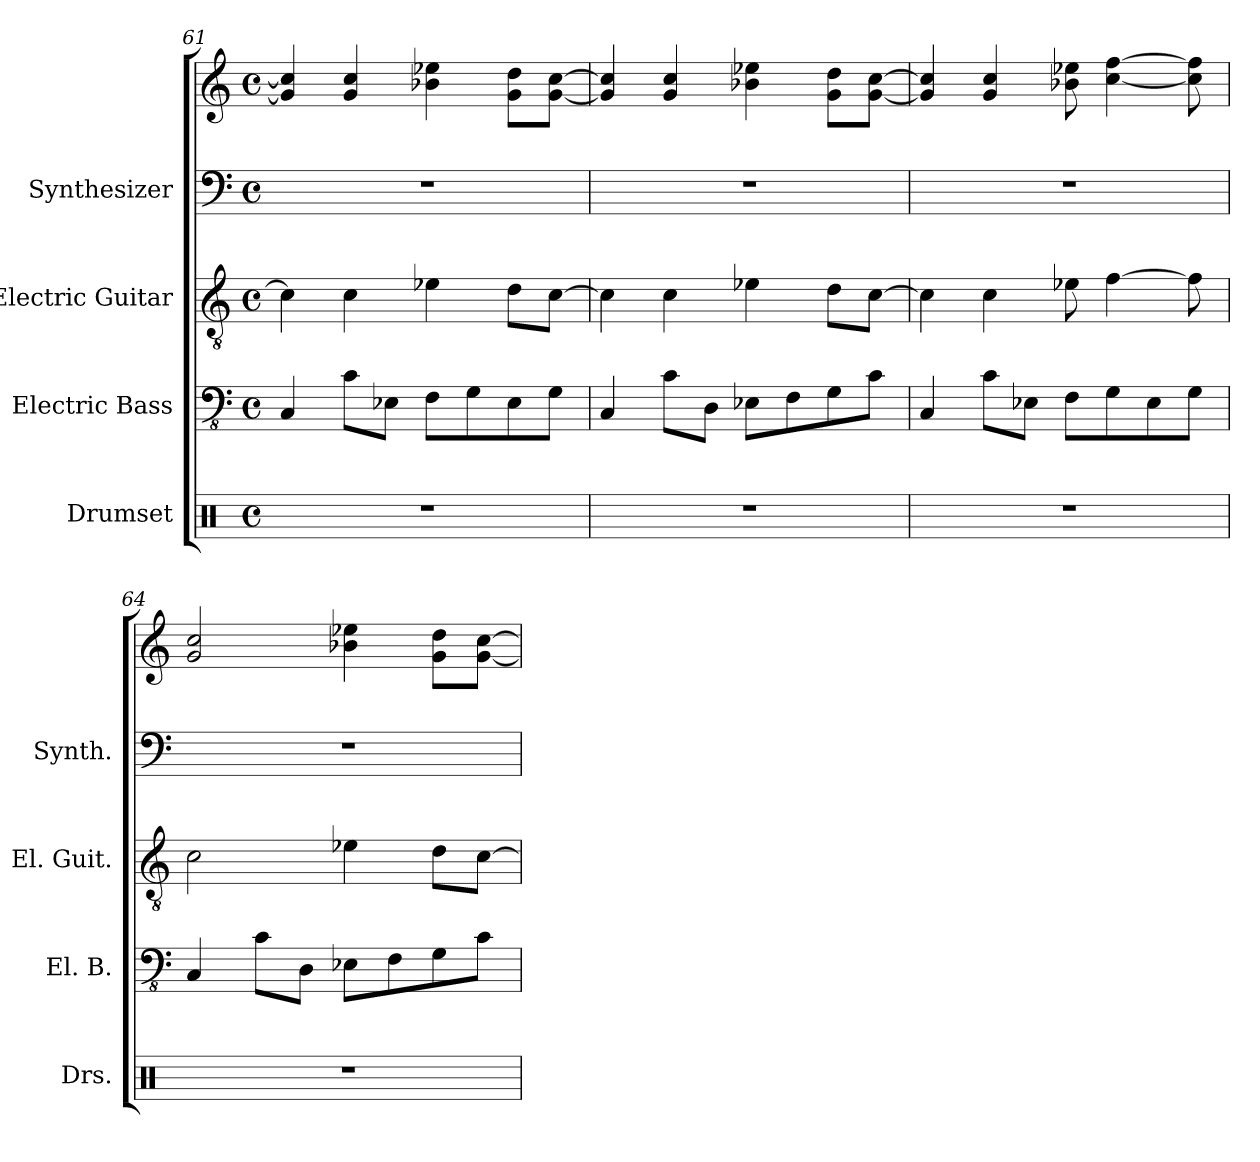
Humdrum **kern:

**kern	**kern	**kern	**kern	**kern
*part4	*part3	*part2	*part1	*part1
*staff5	*staff4	*staff3	*staff2	*staff1
*I"Drumset	*I"Electric Bass	*I"Electric Guitar	*I"Synthesizer	*
*I'Drs.	*I'El. B.	*I'El. Guit.	*I'Synth.	*
*clefX	*clefFv4	*clefGv2	*clefF4	*clefG2
*k[]	*k[]	*k[]	*k[]	*k[]
*M4/4	*M4/4	*M4/4	*M4/4	*M4/4
*met(c)	*met(c)	*met(c)	*met(c)	*met(c)
=61	=61	=61	=61	=61
1r	4CC/	4c\]	1r	4g/] 4cc/]
.	8C\L	4c\	.	4g/ 4cc/
.	8EE-X\J	.	.	.
.	8FF\L	4e-X\	.	4b-X\ 4ee-X\
.	8GG\	.	.	.
.	8EE-\	8d\L	.	8g\ 8dd\L
.	8GG\J	[8c\J	.	[8g\ [8cc\J
!!LO:LB:g=z
=62	=62	=62	=62	=62
1r	4CC/	4c\]	1r	4g/] 4cc/]
.	8C\L	4c\	.	4g/ 4cc/
.	8DD\J	.	.	.
.	8EE-X\L	4e-X\	.	4b-X\ 4ee-X\
.	8FF\	.	.	.
.	8GG\	8d\L	.	8g\ 8dd\L
.	8C\J	[8c\J	.	[8g\ [8cc\J
=63	=63	=63	=63	=63
1r	4CC/	4c\]	1r	4g/] 4cc/]
.	8C\L	4c\	.	4g/ 4cc/
.	8EE-X\J	.	.	.
.	8FF\L	8e-X\	.	8b-X\ 8ee-X\
.	8GG\	[4f\	.	[4cc\ [4ff\
.	8EE-\	.	.	.
.	8GG\J	8f\]	.	8cc\] 8ff\]
=64	=64	=64	=64	=64
1r	4CC/	2c\	1r	2g/ 2cc/
.	8C\L	.	.	.
.	8DD\J	.	.	.
.	8EE-X\L	4e-X\	.	4b-X\ 4ee-X\
.	8FF\	.	.	.
.	8GG\	8d\L	.	8g\ 8dd\L
.	8C\J	[8c\J	.	[8g\ [8cc\J
=	=	=	=	=
*-	*-	*-	*-	*-
